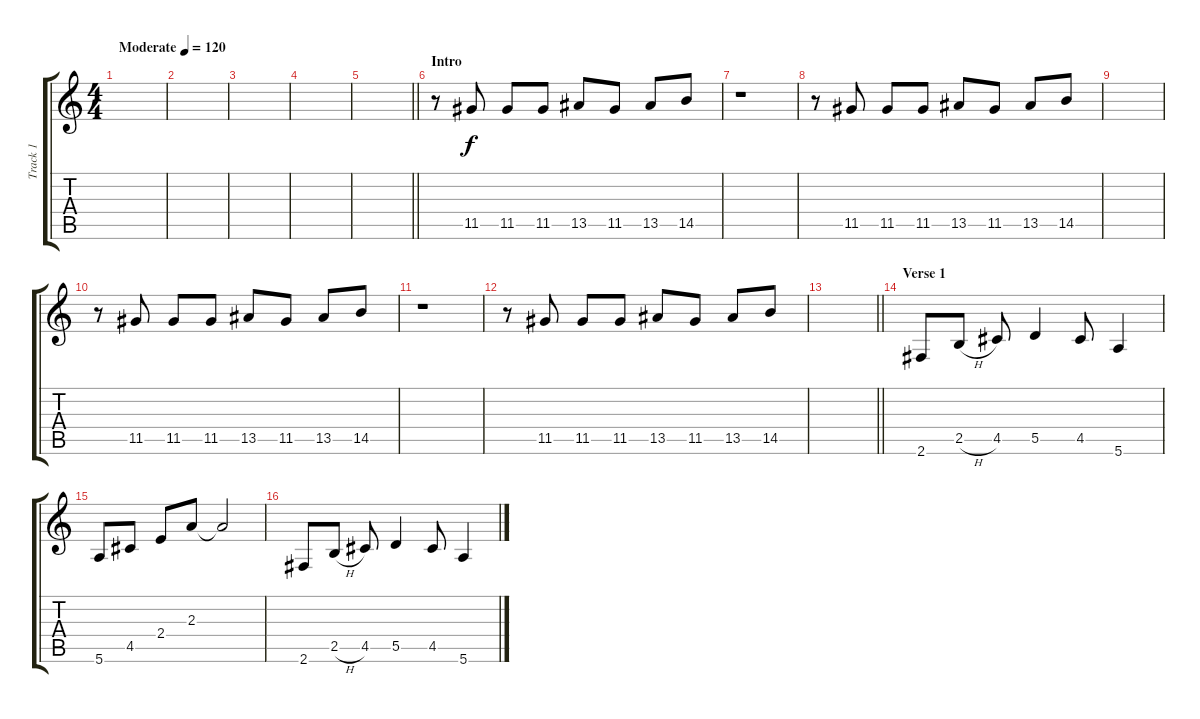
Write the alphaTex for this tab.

\track ("Track 1" "Track 1") {instrument electricguitarjazz}
\staff {score tabs}
\tuning (E4 B3 G3 D3 A2 E2) {hide}
\ts (4 4)
\tempo (120 "Moderate")
\clef g2
\ks c
|
|
|
|
\barLineRight lightlight
|
\section ("" "Intro")
r.8 11.5.8 11.5.8 11.5.8 13.5.8 11.5.8 13.5.8 14.5.8 |
r.1 |
r.8 11.5.8 11.5.8 11.5.8 13.5.8 11.5.8 13.5.8 14.5.8 |
|
r.8 11.5.8 11.5.8 11.5.8 13.5.8 11.5.8 13.5.8 14.5.8 |
r.1 |
r.8 11.5.8 11.5.8 11.5.8 13.5.8 11.5.8 13.5.8 14.5.8 |
\barLineRight lightlight
|
\section ("" "Verse 1")
2.6.8 2.5{h}.8 4.5.8 5.5.4 4.5.8 5.6.4 |
5.6.8 4.5.8 2.4.8 2.3.8 2.3{t}.2 |
2.6.8 2.5{h}.8 4.5.8 5.5.4 4.5.8 5.6.4
